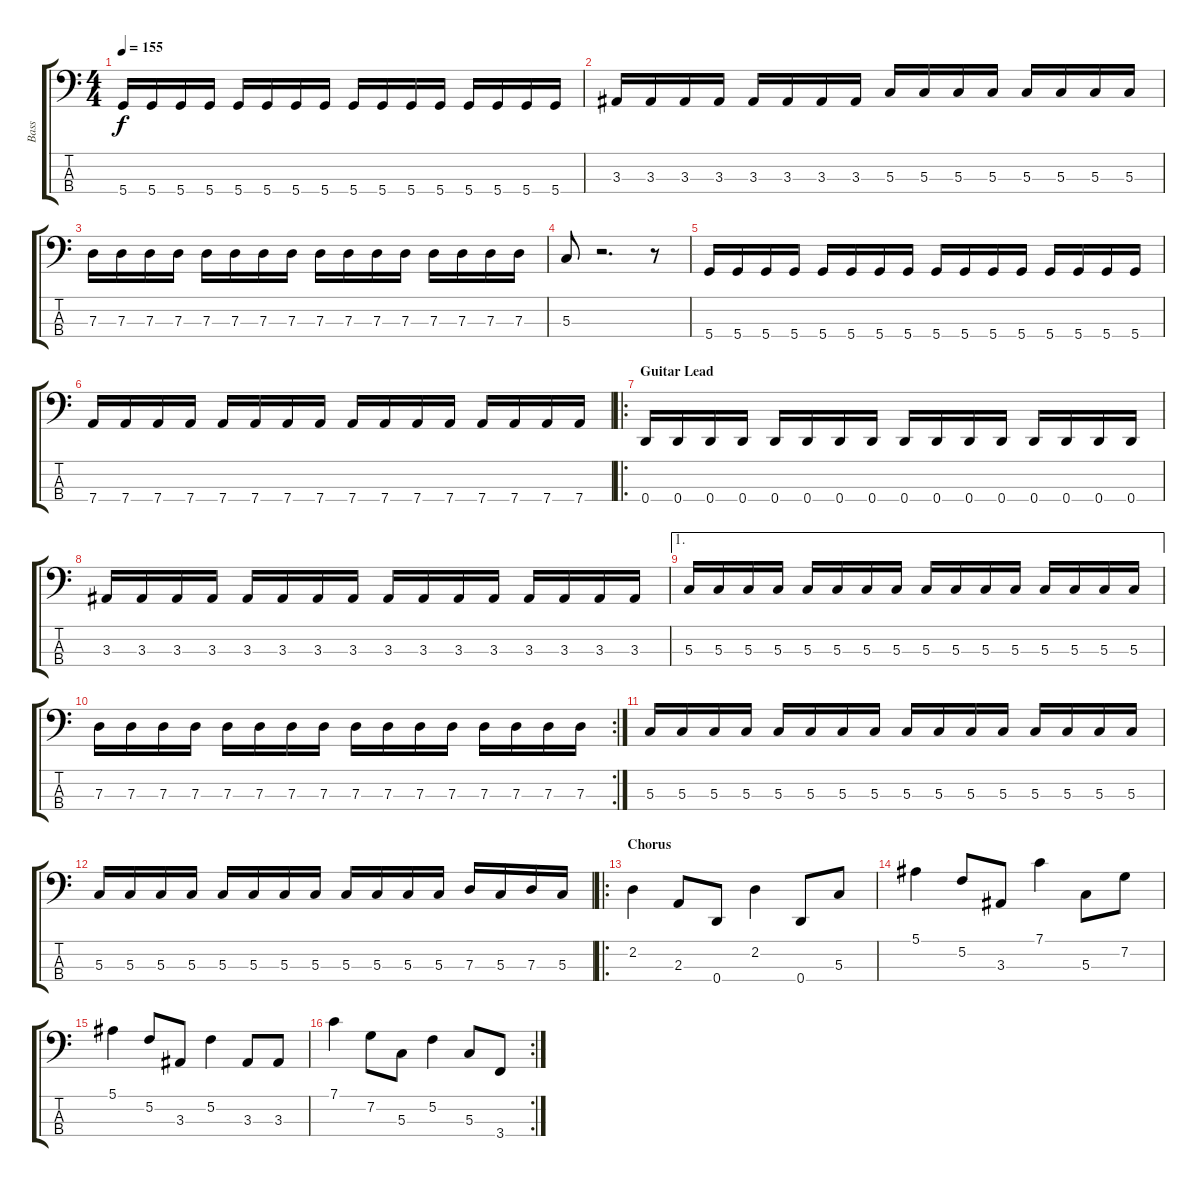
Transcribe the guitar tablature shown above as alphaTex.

\track ("Bass" "Bass") {instrument electricbasspick}
\staff {score tabs}
\tuning (F2 C2 G1 D1) {hide}
\ts (4 4)
\tempo 155
\clef f4
\ks c
5.4.16{dy f} 5.4.16 5.4.16 5.4.16 5.4.16 5.4.16 5.4.16 5.4.16 5.4.16 5.4.16 5.4.16 5.4.16 5.4.16 5.4.16 5.4.16 5.4.16 |
3.3.16 3.3.16 3.3.16 3.3.16 3.3.16 3.3.16 3.3.16 3.3.16 5.3.16 5.3.16 5.3.16 5.3.16 5.3.16 5.3.16 5.3.16 5.3.16 |
7.3.16 7.3.16 7.3.16 7.3.16 7.3.16 7.3.16 7.3.16 7.3.16 7.3.16 7.3.16 7.3.16 7.3.16 7.3.16 7.3.16 7.3.16 7.3.16 |
5.3.8 r.2{d} r.8 |
5.4.16 5.4.16 5.4.16 5.4.16 5.4.16 5.4.16 5.4.16 5.4.16 5.4.16 5.4.16 5.4.16 5.4.16 5.4.16 5.4.16 5.4.16 5.4.16 |
7.4.16 7.4.16 7.4.16 7.4.16 7.4.16 7.4.16 7.4.16 7.4.16 7.4.16 7.4.16 7.4.16 7.4.16 7.4.16 7.4.16 7.4.16 7.4.16 |
\ro
\section ("" "Guitar Lead")
0.4.16 0.4.16 0.4.16 0.4.16 0.4.16 0.4.16 0.4.16 0.4.16 0.4.16 0.4.16 0.4.16 0.4.16 0.4.16 0.4.16 0.4.16 0.4.16 |
3.3.16 3.3.16 3.3.16 3.3.16 3.3.16 3.3.16 3.3.16 3.3.16 3.3.16 3.3.16 3.3.16 3.3.16 3.3.16 3.3.16 3.3.16 3.3.16 |
\ae 1
5.3.16 5.3.16 5.3.16 5.3.16 5.3.16 5.3.16 5.3.16 5.3.16 5.3.16 5.3.16 5.3.16 5.3.16 5.3.16 5.3.16 5.3.16 5.3.16 |
\rc 2
7.3.16 7.3.16 7.3.16 7.3.16 7.3.16 7.3.16 7.3.16 7.3.16 7.3.16 7.3.16 7.3.16 7.3.16 7.3.16 7.3.16 7.3.16 7.3.16 |
5.3.16 5.3.16 5.3.16 5.3.16 5.3.16 5.3.16 5.3.16 5.3.16 5.3.16 5.3.16 5.3.16 5.3.16 5.3.16 5.3.16 5.3.16 5.3.16 |
5.3.16 5.3.16 5.3.16 5.3.16 5.3.16 5.3.16 5.3.16 5.3.16 5.3.16 5.3.16 5.3.16 5.3.16 7.3.16 5.3.16 7.3.16 5.3.16 |
\ro
\section ("" "Chorus")
2.2.4 2.3.8 0.4.8 2.2.4 0.4.8 5.3.8 |
5.1.4 5.2.8 3.3.8 7.1.4 5.3.8 7.2.8 |
5.1.4 5.2.8 3.3.8 5.2.4 3.3.8 3.3.8 |
\rc 2
7.1.4 7.2.8 5.3.8 5.2.4 5.3.8 3.4.8
